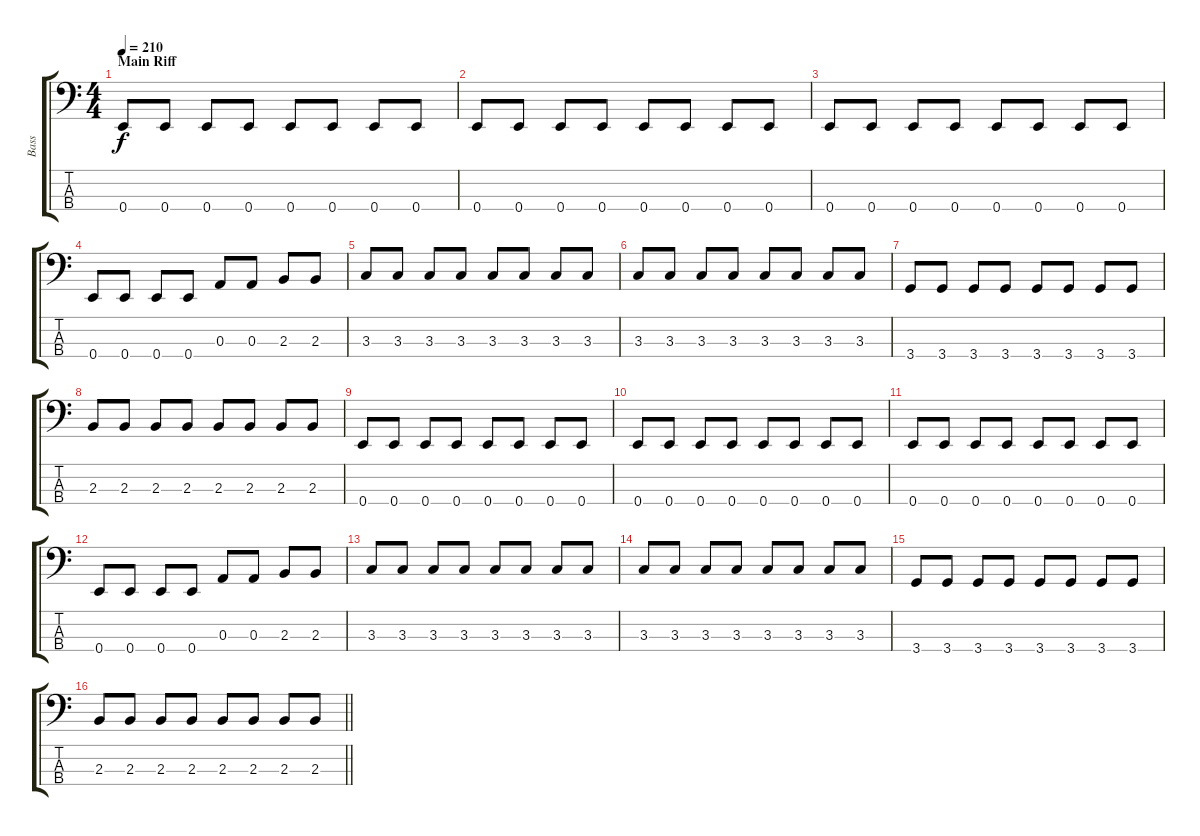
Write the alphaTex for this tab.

\track ("Bass" "Bass") {instrument electricbasspick}
\staff {score tabs}
\tuning (G2 D2 A1 E1) {hide}
\ts (4 4)
\section ("" "Main Riff")
\tempo 210
\clef f4
\ks c
0.4.8{dy f} 0.4.8 0.4.8 0.4.8 0.4.8 0.4.8 0.4.8 0.4.8 |
0.4.8 0.4.8 0.4.8 0.4.8 0.4.8 0.4.8 0.4.8 0.4.8 |
0.4.8 0.4.8 0.4.8 0.4.8 0.4.8 0.4.8 0.4.8 0.4.8 |
0.4.8 0.4.8 0.4.8 0.4.8 0.3.8 0.3.8 2.3.8 2.3.8 |
3.3.8 3.3.8 3.3.8 3.3.8 3.3.8 3.3.8 3.3.8 3.3.8 |
3.3.8 3.3.8 3.3.8 3.3.8 3.3.8 3.3.8 3.3.8 3.3.8 |
3.4.8 3.4.8 3.4.8 3.4.8 3.4.8 3.4.8 3.4.8 3.4.8 |
2.3.8 2.3.8 2.3.8 2.3.8 2.3.8 2.3.8 2.3.8 2.3.8 |
0.4.8 0.4.8 0.4.8 0.4.8 0.4.8 0.4.8 0.4.8 0.4.8 |
0.4.8 0.4.8 0.4.8 0.4.8 0.4.8 0.4.8 0.4.8 0.4.8 |
0.4.8 0.4.8 0.4.8 0.4.8 0.4.8 0.4.8 0.4.8 0.4.8 |
0.4.8 0.4.8 0.4.8 0.4.8 0.3.8 0.3.8 2.3.8 2.3.8 |
3.3.8 3.3.8 3.3.8 3.3.8 3.3.8 3.3.8 3.3.8 3.3.8 |
3.3.8 3.3.8 3.3.8 3.3.8 3.3.8 3.3.8 3.3.8 3.3.8 |
3.4.8 3.4.8 3.4.8 3.4.8 3.4.8 3.4.8 3.4.8 3.4.8 |
\barLineRight lightlight
2.3.8 2.3.8 2.3.8 2.3.8 2.3.8 2.3.8 2.3.8 2.3.8
